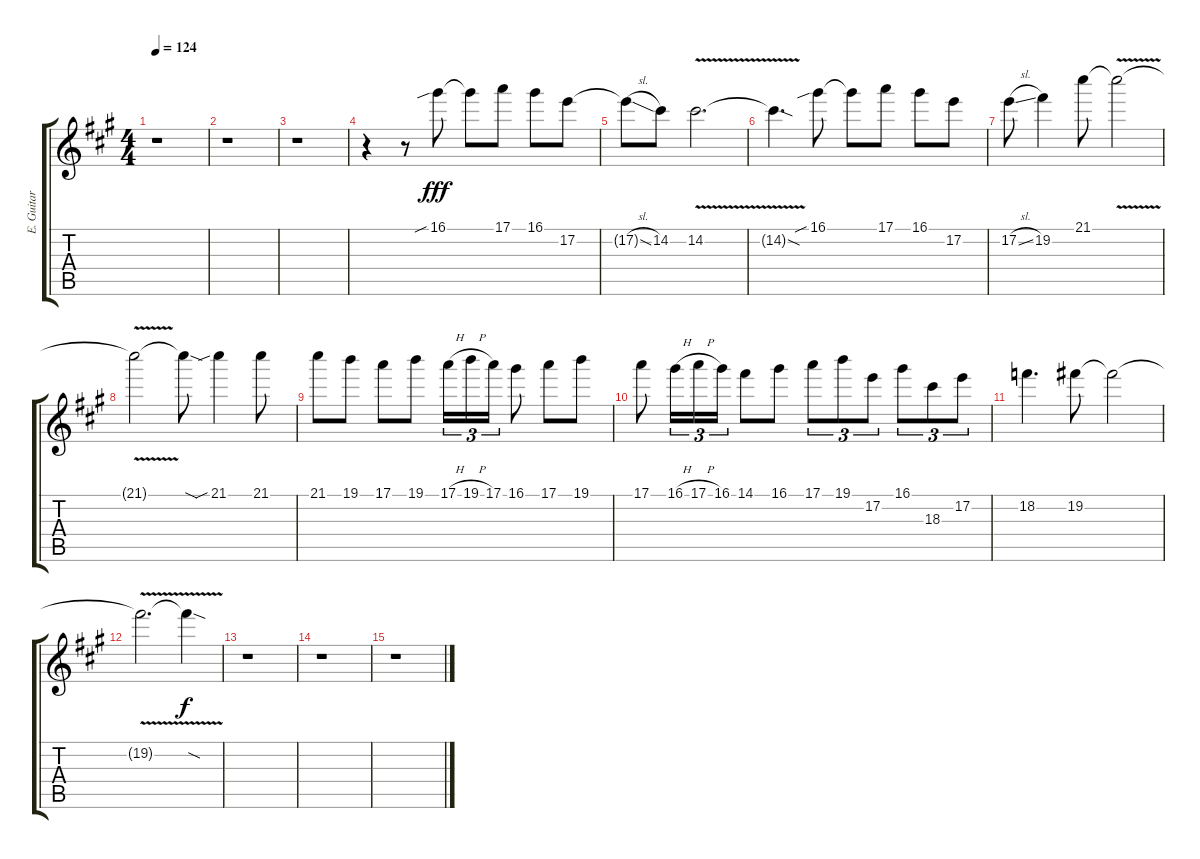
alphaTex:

\track ("E. Guitar IV" "E. Guitar ") {instrument overdrivenguitar}
\staff {score tabs}
\tuning (E4 B3 G3 D3 A2 E2) {hide}
\ts (4 4)
\tempo 124
\clef g2
\ks a
r.1{dy f} |
r.1 |
r.1 |
r.4 r.8 16.1{sib}.8{dy fff} 16.1{t}.8 17.1.8 16.1.8 17.2.8 |
17.2{sl t}.8 14.2.8 14.2{v}.2{d} |
14.2{sod t}.4{d} 16.1{sib}.8 16.1{t}.8 17.1.8 16.1.8 17.2.8 |
17.2{sl}.8 19.2.4 21.1.8 21.1{v t}.2 |
21.1{t}.2 21.1{sod t}.8 21.1{sib}.4 21.1.8 |
21.1.8 19.1.8 17.1.8 19.1.8 17.1{h}.16{tu (3 2)} 19.1{h}.16{tu (3 2)} 17.1.16{tu (3 2)} 16.1.8 17.1.8 19.1.8 |
17.1.8 16.1{h}.16{tu (3 2)} 17.1{h}.16{tu (3 2)} 16.1.16{tu (3 2)} 14.1.8 16.1.8 17.1.8{tu (3 2)} 19.1.8{tu (3 2)} 17.2.8{tu (3 2)} 16.1.8{tu (3 2)} 18.3.8{tu (3 2)} 17.2.8{tu (3 2)} |
18.2.4{d} 19.2.8 19.2{t}.2 |
19.2{v t}.2{d} 19.2{sod t}.4{dy f} |
r.1 |
r.1 |
r.1
